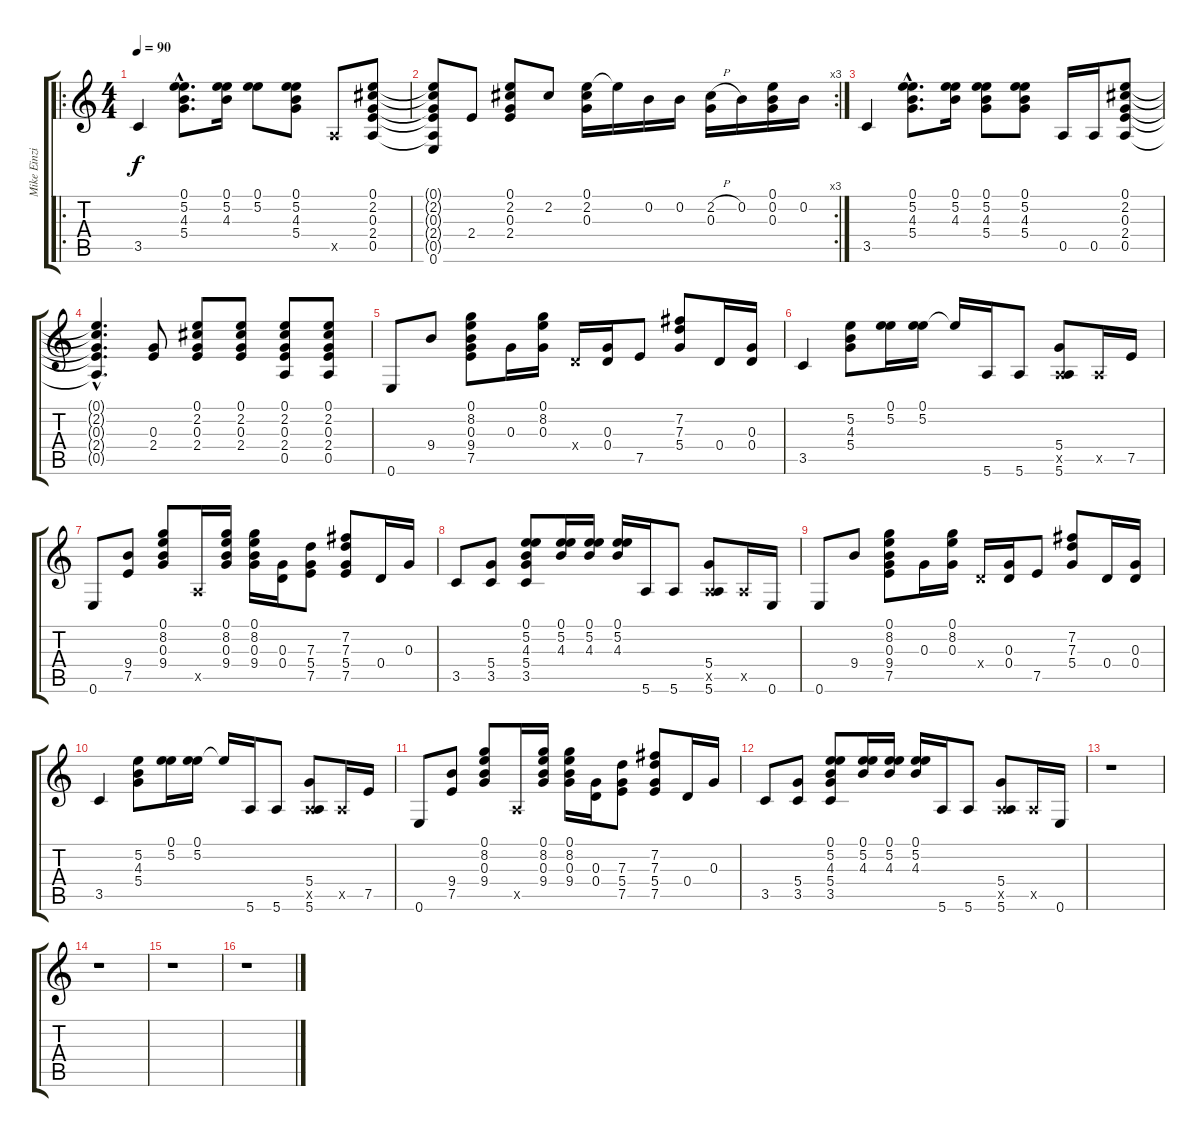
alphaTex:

\track ("Mike Einziger (Guitar 2)" "Mike Einzi") {instrument acousticguitarsteel}
\staff {score tabs}
\tuning (E4 B3 G3 D3 A2 E2) {hide}
\ro
\ts (4 4)
\tempo 90
\clef g2
\ks c
3.5.4{dy f} (0.1{hac} 5.2{hac} 4.3{hac} 5.4{hac}).8{d} (0.1 5.2 4.3).16 (0.1 5.2).8 (0.1 5.2 4.3 5.4).8 0.5{x}.8{instrument guitarfretnoise} (0.1 2.2 0.3 2.4 0.5).8{instrument acousticguitarnylon} |
\rc 3
(0.1{t} 2.2{t} 0.3{t} 2.4{t} 0.5{t} 0.6).8 2.4.8 (0.1 2.2 0.3 2.4).8 2.2.8 (0.1 2.2 0.3).16 0.1{t}.16 0.2.16 0.2.16 (2.2{h} 0.3).16 0.2.16 (0.1 0.2 0.3).16 0.2.16 |
3.5.4 (0.1{hac} 5.2{hac} 4.3{hac} 5.4{hac}).8{d} (0.1 5.2 4.3).16 (0.1 5.2 4.3 5.4).8 (0.1 5.2 4.3 5.4).8 0.5.16 0.5.16 (0.1 2.2 0.3 2.4 0.5).8 |
(0.1{hac t} 2.2{hac t} 0.3{hac t} 2.4{hac t} 0.5{hac t}).4{d} (0.3 2.4).8 (0.1 2.2 0.3 2.4).8 (0.1 2.2 0.3 2.4).8 (0.1 2.2 0.3 2.4 0.5).8 (0.1 2.2 0.3 2.4 0.5).8 |
0.6.8 9.4.8 (0.1 8.2 0.3 9.4 7.5).8 0.3.16 (0.1 8.2 0.3).16 0.4{x}.16 (0.3 0.4).16 7.5.8 (7.2 7.3 5.4).8 0.4.16 (0.3 0.4).16 |
3.5.4 (5.2 4.3 5.4).8 (0.1 5.2).16 (0.1 5.2).16 0.1{t}.16 5.6.16 5.6.8 (5.4 0.5{x} 5.6).8 0.5{x}.16 7.5.16 |
0.6.8 (9.4 7.5).8 (0.1 8.2 0.3 9.4).8 0.5{x}.16 (0.1 8.2 0.3 9.4).16 (0.1 8.2 0.3 9.4).16 (0.3 0.4).16 (7.3 5.4 7.5).8 (7.2 7.3 5.4 7.5).8 0.4.16 0.3.16 |
3.5.8 (5.4 3.5).8 (0.1 5.2 4.3 5.4 3.5).8 (0.1 5.2 4.3).16 (0.1 5.2 4.3).16 (0.1 5.2 4.3).16 5.6.16 5.6.8 (5.4 0.5{x} 5.6).8 0.5{x}.16 0.6.16 |
0.6.8 9.4.8 (0.1 8.2 0.3 9.4 7.5).8 0.3.16 (0.1 8.2 0.3).16 0.4{x}.16 (0.3 0.4).16 7.5.8 (7.2 7.3 5.4).8 0.4.16 (0.3 0.4).16 |
3.5.4 (5.2 4.3 5.4).8 (0.1 5.2).16 (0.1 5.2).16 0.1{t}.16 5.6.16 5.6.8 (5.4 0.5{x} 5.6).8 0.5{x}.16 7.5.16 |
0.6.8 (9.4 7.5).8 (0.1 8.2 0.3 9.4).8 0.5{x}.16 (0.1 8.2 0.3 9.4).16 (0.1 8.2 0.3 9.4).16 (0.3 0.4).16 (7.3 5.4 7.5).8 (7.2 7.3 5.4 7.5).8 0.4.16 0.3.16 |
3.5.8 (5.4 3.5).8 (0.1 5.2 4.3 5.4 3.5).8 (0.1 5.2 4.3).16 (0.1 5.2 4.3).16 (0.1 5.2 4.3).16 5.6.16 5.6.8 (5.4 0.5{x} 5.6).8 0.5{x}.16 0.6.16 |
r.1 |
r.1 |
r.1 |
r.1
